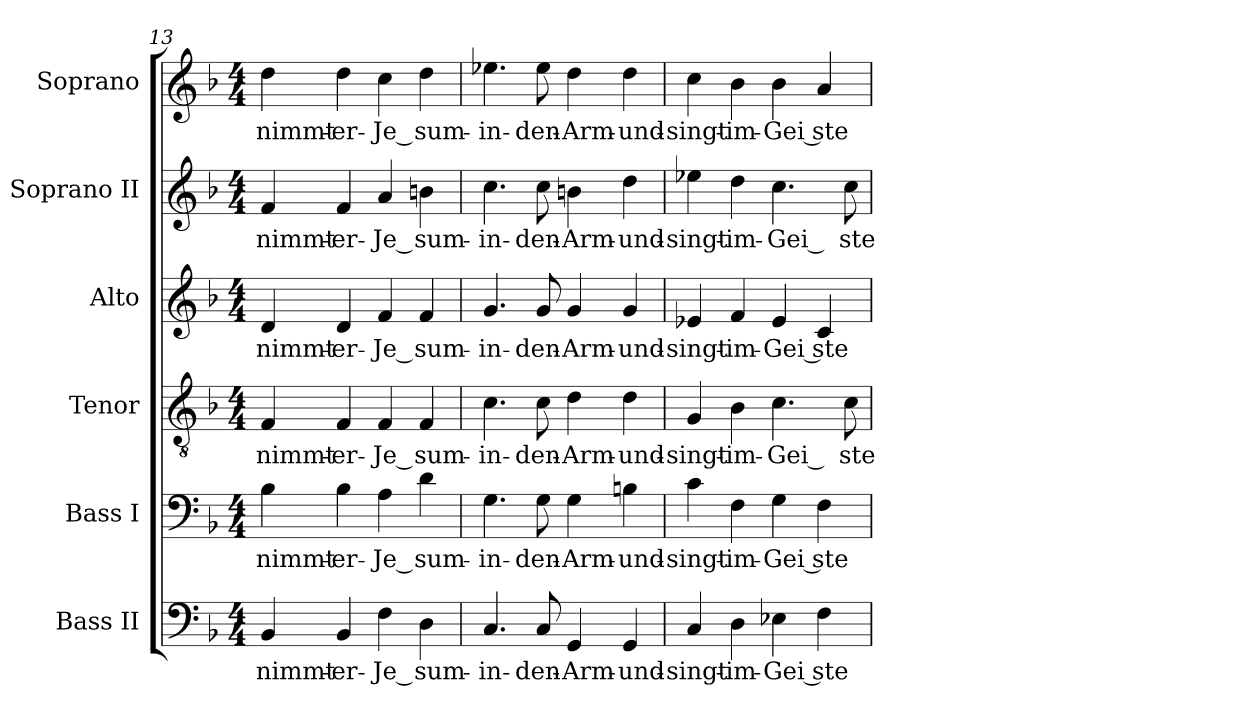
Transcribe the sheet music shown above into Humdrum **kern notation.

**kern	**text	**kern	**text	**kern	**text	**kern	**text	**kern	**text	**kern	**text
*part6	*part6	*part5	*part5	*part4	*part4	*part3	*part3	*part2	*part2	*part1	*part1
*staff6	*staff6	*staff5	*staff5	*staff4	*staff4	*staff3	*staff3	*staff2	*staff2	*staff1	*staff1
*I"Bass II	*	*I"Bass I	*	*I"Tenor	*	*I"Alto	*	*I"Soprano  II	*	*I"Soprano	*
*I'B II	*	*I'B I	*	*I'T	*	*I'A	*	*I'S II	*	*	*
*clefF4	*	*clefF4	*	*clefGv2	*	*clefG2	*	*clefG2	*	*clefG2	*
*	*	*	*	*ITrd7c12	*	*	*	*	*	*	*
*k[b-]	*	*k[b-]	*	*k[b-]	*	*k[b-]	*	*k[b-]	*	*k[b-]	*
*F:	*	*F:	*	*F:	*	*F:	*	*F:	*	*F:	*
*M4/4	*	*M4/4	*	*M4/4	*	*M4/4	*	*M4/4	*	*M4/4	*
=13	=13	=13	=13	=13	=13	=13	=13	=13	=13	=13	=13
!	!LO:LY:b:color=#000000	!	!	!	!	!	!	!	!	!	!
!	!	!	!LO:LY:b:color=#000000	!	!	!	!	!	!	!	!
!	!	!	!	!	!LO:LY:b:color=#000000	!	!	!	!	!	!
!	!	!	!	!	!	!	!LO:LY:b:color=#000000	!	!	!	!
!	!	!	!	!	!	!	!	!	!LO:LY:b:color=#000000	!	!
!	!	!	!	!	!	!	!	!	!	!	!LO:LY:b:color=#000000
4BB-i/	-nimmt-	4B-i\	-nimmt-	4FFi/	-nimmt-	4di/	-nimmt-	4fi/	-nimmt-	4ddi\	-nimmt-
!	!LO:LY:b:color=#000000	!	!	!	!	!	!	!	!	!	!
!	!	!	!LO:LY:b:color=#000000	!	!	!	!	!	!	!	!
!	!	!	!	!	!LO:LY:b:color=#000000	!	!	!	!	!	!
!	!	!	!	!	!	!	!LO:LY:b:color=#000000	!	!	!	!
!	!	!	!	!	!	!	!	!	!LO:LY:b:color=#000000	!	!
!	!	!	!	!	!	!	!	!	!	!	!LO:LY:b:color=#000000
4BB-i/	-er-	4B-i\	-er-	4FFi/	-er-	4di/	-er-	4fi/	-er-	4ddi\	-er-
!	!LO:LY:b:color=#000000	!	!	!	!	!	!	!	!	!	!
!	!	!	!LO:LY:b:color=#000000	!	!	!	!	!	!	!	!
!	!	!	!	!	!LO:LY:b:color=#000000	!	!	!	!	!	!
!	!	!	!	!	!	!	!LO:LY:b:color=#000000	!	!	!	!
!	!	!	!	!	!	!	!	!	!LO:LY:b:color=#000000	!	!
!	!	!	!	!	!	!	!	!	!	!	!LO:LY:b:color=#000000
4Fi\	-Je --	4Ai\	-Je --	4FFi/	-Je --	4fi/	-Je --	4ai/	-Je --	4cci\	-Je --
!	!LO:LY:b:color=#000000	!	!	!	!	!	!	!	!	!	!
!	!	!	!LO:LY:b:color=#000000	!	!	!	!	!	!	!	!
!	!	!	!	!	!LO:LY:b:color=#000000	!	!	!	!	!	!
!	!	!	!	!	!	!	!LO:LY:b:color=#000000	!	!	!	!
!	!	!	!	!	!	!	!	!	!LO:LY:b:color=#000000	!	!
!	!	!	!	!	!	!	!	!	!	!	!LO:LY:b:color=#000000
4Di\	-sum-	4di\	-sum-	4FFi/	-sum-	4fi/	-sum-	4bni\	-sum-	4ddi\	-sum-
=14	=14	=14	=14	=14	=14	=14	=14	=14	=14	=14	=14
!	!LO:LY:b:color=#000000	!	!	!	!	!	!	!	!	!	!
!	!	!	!LO:LY:b:color=#000000	!	!	!	!	!	!	!	!
!	!	!	!	!	!LO:LY:b:color=#000000	!	!	!	!	!	!
!	!	!	!	!	!	!	!LO:LY:b:color=#000000	!	!	!	!
!	!	!	!	!	!	!	!	!	!LO:LY:b:color=#000000	!	!
!	!	!	!	!	!	!	!	!	!	!	!LO:LY:b:color=#000000
4.Ci/	-in-	4.Gi\	-in-	4.Ci\	-in-	4.gi/	-in-	4.cci\	-in-	4.ee-Xi\	-in-
!	!LO:LY:b:color=#000000	!	!	!	!	!	!	!	!	!	!
!	!	!	!LO:LY:b:color=#000000	!	!	!	!	!	!	!	!
!	!	!	!	!	!LO:LY:b:color=#000000	!	!	!	!	!	!
!	!	!	!	!	!	!	!LO:LY:b:color=#000000	!	!	!	!
!	!	!	!	!	!	!	!	!	!LO:LY:b:color=#000000	!	!
!	!	!	!	!	!	!	!	!	!	!	!LO:LY:b:color=#000000
8Ci/	-den-	8Gi\	-den-	8Ci\	-den-	8gi/	-den-	8cci\	-den-	8ee-i\	-den-
!	!LO:LY:b:color=#000000	!	!	!	!	!	!	!	!	!	!
!	!	!	!LO:LY:b:color=#000000	!	!	!	!	!	!	!	!
!	!	!	!	!	!LO:LY:b:color=#000000	!	!	!	!	!	!
!	!	!	!	!	!	!	!LO:LY:b:color=#000000	!	!	!	!
!	!	!	!	!	!	!	!	!	!LO:LY:b:color=#000000	!	!
!	!	!	!	!	!	!	!	!	!	!	!LO:LY:b:color=#000000
4GGi/	-Arm-	4Gi\	-Arm-	4Di\	-Arm-	4gi/	-Arm-	4bni\	-Arm-	4ddi\	-Arm-
!	!LO:LY:b:color=#000000	!	!	!	!	!	!	!	!	!	!
!	!	!	!LO:LY:b:color=#000000	!	!	!	!	!	!	!	!
!	!	!	!	!	!LO:LY:b:color=#000000	!	!	!	!	!	!
!	!	!	!	!	!	!	!LO:LY:b:color=#000000	!	!	!	!
!	!	!	!	!	!	!	!	!	!LO:LY:b:color=#000000	!	!
!	!	!	!	!	!	!	!	!	!	!	!LO:LY:b:color=#000000
4GGi/	-und-	4Bni\	-und-	4Di\	-und-	4gi/	-und-	4ddi\	-und-	4ddi\	-und-
=15	=15	=15	=15	=15	=15	=15	=15	=15	=15	=15	=15
!	!LO:LY:b:color=#000000	!	!	!	!	!	!	!	!	!	!
!	!	!	!LO:LY:b:color=#000000	!	!	!	!	!	!	!	!
!	!	!	!	!	!LO:LY:b:color=#000000	!	!	!	!	!	!
!	!	!	!	!	!	!	!LO:LY:b:color=#000000	!	!	!	!
!	!	!	!	!	!	!	!	!	!LO:LY:b:color=#000000	!	!
!	!	!	!	!	!	!	!	!	!	!	!LO:LY:b:color=#000000
4Ci/	-singt-	4ci\	-singt-	4GGi/	-singt-	4e-Xi/	-singt-	4ee-Xi\	-singt-	4cci\	-singt-
!	!LO:LY:b:color=#000000	!	!	!	!	!	!	!	!	!	!
!	!	!	!LO:LY:b:color=#000000	!	!	!	!	!	!	!	!
!	!	!	!	!	!LO:LY:b:color=#000000	!	!	!	!	!	!
!	!	!	!	!	!	!	!LO:LY:b:color=#000000	!	!	!	!
!	!	!	!	!	!	!	!	!	!LO:LY:b:color=#000000	!	!
!	!	!	!	!	!	!	!	!	!	!	!LO:LY:b:color=#000000
4Di\	-im-	4Fi\	-im-	4BB-i\	-im-	4fi/	-im-	4ddi\	-im-	4b-i\	-im-
!	!LO:LY:b:color=#000000	!	!	!	!	!	!	!	!	!	!
!	!	!	!LO:LY:b:color=#000000	!	!	!	!	!	!	!	!
!	!	!	!	!	!LO:LY:b:color=#000000	!	!	!	!	!	!
!	!	!	!	!	!	!	!LO:LY:b:color=#000000	!	!	!	!
!	!	!	!	!	!	!	!	!	!LO:LY:b:color=#000000	!	!
!	!	!	!	!	!	!	!	!	!	!	!LO:LY:b:color=#000000
4E-Xi\	-Gei --	4Gi\	-Gei --	4.Ci\	-Gei --	4e-i/	-Gei --	4.cci\	-Gei --	4b-i\	-Gei --
!	!LO:LY:b:color=#000000	!	!	!	!	!	!	!	!	!	!
!	!	!	!LO:LY:b:color=#000000	!	!	!	!	!	!	!	!
!	!	!	!	!	!	!	!LO:LY:b:color=#000000	!	!	!	!
!	!	!	!	!	!	!	!	!	!	!	!LO:LY:b:color=#000000
4Fi\	-ste-	4Fi\	-ste-	.	.	4ci/	-ste-	.	.	4ai/	-ste-
!	!	!	!	!	!LO:LY:b:color=#000000	!	!	!	!	!	!
!	!	!	!	!	!	!	!	!	!LO:LY:b:color=#000000	!	!
.	.	.	.	8Ci\	-ste-	.	.	8cci\	-ste-	.	.
=	=	=	=	=	=	=	=	=	=	=	=
*-	*-	*-	*-	*-	*-	*-	*-	*-	*-	*-	*-
